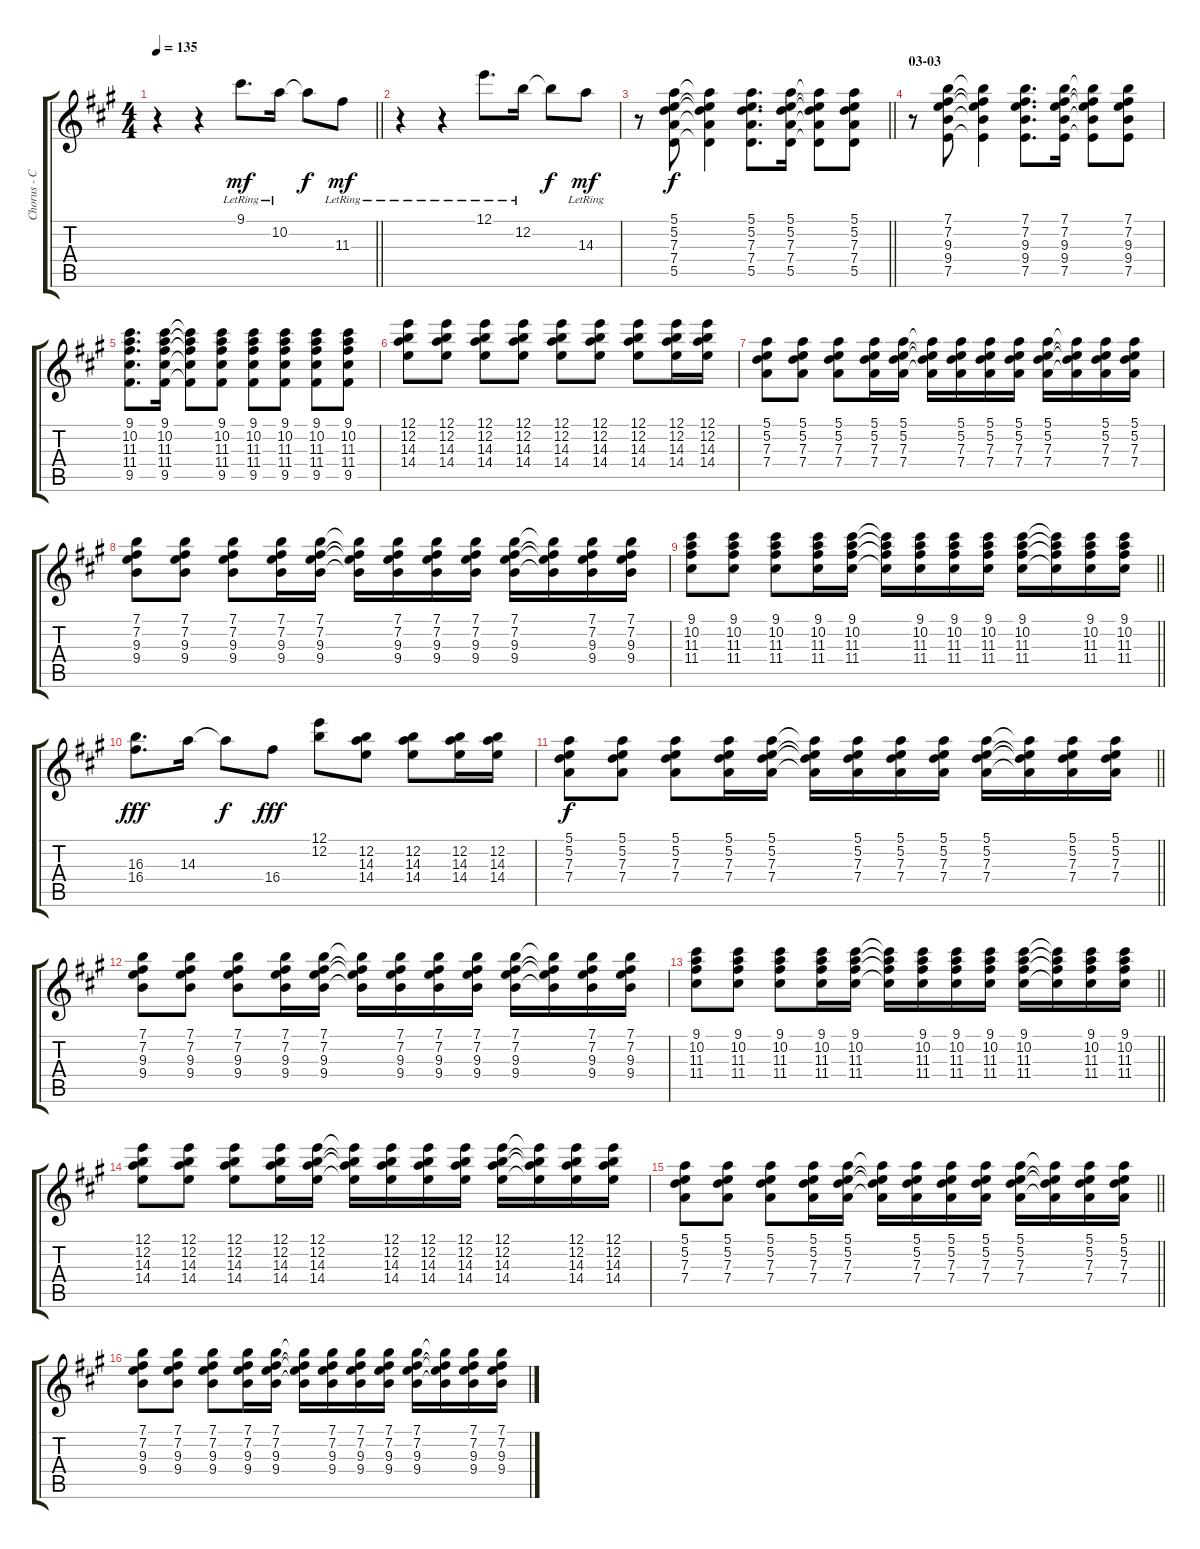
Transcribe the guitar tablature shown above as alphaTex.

\track ("Chorus - Clean" "Chorus - C") {instrument electricbassfinger}
\staff {score tabs}
\tuning (E4 B3 G3 D3 A2 D2) {hide}
\ts (4 4)
\tempo 135
\clef g2
\barLineRight lightlight
\ks a
r.4{dy mf} r.4 9.1{lr}.8{d} 10.2{lr}.16 10.2{t}.8{dy f} 11.3{lr}.8{dy mf} |
r.4 r.4 12.1{lr}.8{d} 12.2{lr}.16 12.2{t}.8{dy f} 14.3{lr}.8{dy mf} |
\barLineRight lightlight
r.8 (5.1 5.2 7.3 7.4 5.5).8{dy f} (5.1{t} 5.2{t} 7.3{t} 7.4{t} 5.5{t}).4 (5.1 5.2 7.3 7.4 5.5).8{d} (5.1 5.2 7.3 7.4 5.5).16 (5.1{t} 5.2{t} 7.3{t} 7.4{t} 5.5{t}).8 (5.1 5.2 7.3 7.4 5.5).8 |
\section ("" "03-03")
r.8 (7.1 7.2 9.3 9.4 7.5).8 (7.1{t} 7.2{t} 9.3{t} 9.4{t} 7.5{t}).4 (7.1 7.2 9.3 9.4 7.5).8{d} (7.1 7.2 9.3 9.4 7.5).16 (7.1{t} 7.2{t} 9.3{t} 9.4{t} 7.5{t}).8 (7.1 7.2 9.3 9.4 7.5).8 |
(9.1 10.2 11.3 11.4 9.5).8{d} (9.1 10.2 11.3 11.4 9.5).16 (9.1{t} 10.2{t} 11.3{t} 11.4{t} 9.5{t}).8 (9.1 10.2 11.3 11.4 9.5).8 (9.1 10.2 11.3 11.4 9.5).8 (9.1 10.2 11.3 11.4 9.5).8 (9.1 10.2 11.3 11.4 9.5).8 (9.1 10.2 11.3 11.4 9.5).8 |
(12.1 12.2 14.3 14.4).8 (12.1 12.2 14.3 14.4).8 (12.1 12.2 14.3 14.4).8 (12.1 12.2 14.3 14.4).8 (12.1 12.2 14.3 14.4).8 (12.1 12.2 14.3 14.4).8 (12.1 12.2 14.3 14.4).8 (12.1 12.2 14.3 14.4).16 (12.1 12.2 14.3 14.4).16 |
(5.1 5.2 7.3 7.4).8 (5.1 5.2 7.3 7.4).8 (5.1 5.2 7.3 7.4).8 (5.1 5.2 7.3 7.4).16 (5.1 5.2 7.3 7.4).16 (5.1{t} 5.2{t} 7.3{t} 7.4{t}).16 (5.1 5.2 7.3 7.4).16 (5.1 5.2 7.3 7.4).16 (5.1 5.2 7.3 7.4).16 (5.1 5.2 7.3 7.4).16 (5.1{t} 5.2{t} 7.3{t} 7.4{t}).16 (5.1 5.2 7.3 7.4).16 (5.1 5.2 7.3 7.4).16 |
(7.1 7.2 9.3 9.4).8 (7.1 7.2 9.3 9.4).8 (7.1 7.2 9.3 9.4).8 (7.1 7.2 9.3 9.4).16 (7.1 7.2 9.3 9.4).16 (7.1{t} 7.2{t} 9.3{t} 9.4{t}).16 (7.1 7.2 9.3 9.4).16 (7.1 7.2 9.3 9.4).16 (7.1 7.2 9.3 9.4).16 (7.1 7.2 9.3 9.4).16 (7.1{t} 7.2{t} 9.3{t} 9.4{t}).16 (7.1 7.2 9.3 9.4).16 (7.1 7.2 9.3 9.4).16 |
\barLineRight lightlight
(9.1 10.2 11.3 11.4).8 (9.1 10.2 11.3 11.4).8 (9.1 10.2 11.3 11.4).8 (9.1 10.2 11.3 11.4).16 (9.1 10.2 11.3 11.4).16 (9.1{t} 10.2{t} 11.3{t} 11.4{t}).16 (9.1 10.2 11.3 11.4).16 (9.1 10.2 11.3 11.4).16 (9.1 10.2 11.3 11.4).16 (9.1 10.2 11.3 11.4).16 (9.1{t} 10.2{t} 11.3{t} 11.4{t}).16 (9.1 10.2 11.3 11.4).16 (9.1 10.2 11.3 11.4).16 |
(16.3 16.4).8{d dy fff} 14.3.16 14.3{t}.8{dy f} 16.4.8{dy fff} (12.1 12.2).8 (12.2 14.3 14.4).8 (12.2 14.3 14.4).8 (12.2 14.3 14.4).16 (12.2 14.3 14.4).16 |
\barLineRight lightlight
(5.1 5.2 7.3 7.4).8{dy f} (5.1 5.2 7.3 7.4).8 (5.1 5.2 7.3 7.4).8 (5.1 5.2 7.3 7.4).16 (5.1 5.2 7.3 7.4).16 (5.1{t} 5.2{t} 7.3{t} 7.4{t}).16 (5.1 5.2 7.3 7.4).16 (5.1 5.2 7.3 7.4).16 (5.1 5.2 7.3 7.4).16 (5.1 5.2 7.3 7.4).16 (5.1{t} 5.2{t} 7.3{t} 7.4{t}).16 (5.1 5.2 7.3 7.4).16 (5.1 5.2 7.3 7.4).16 |
(7.1 7.2 9.3 9.4).8 (7.1 7.2 9.3 9.4).8 (7.1 7.2 9.3 9.4).8 (7.1 7.2 9.3 9.4).16 (7.1 7.2 9.3 9.4).16 (7.1{t} 7.2{t} 9.3{t} 9.4{t}).16 (7.1 7.2 9.3 9.4).16 (7.1 7.2 9.3 9.4).16 (7.1 7.2 9.3 9.4).16 (7.1 7.2 9.3 9.4).16 (7.1{t} 7.2{t} 9.3{t} 9.4{t}).16 (7.1 7.2 9.3 9.4).16 (7.1 7.2 9.3 9.4).16 |
\barLineRight lightlight
(9.1 10.2 11.3 11.4).8 (9.1 10.2 11.3 11.4).8 (9.1 10.2 11.3 11.4).8 (9.1 10.2 11.3 11.4).16 (9.1 10.2 11.3 11.4).16 (9.1{t} 10.2{t} 11.3{t} 11.4{t}).16 (9.1 10.2 11.3 11.4).16 (9.1 10.2 11.3 11.4).16 (9.1 10.2 11.3 11.4).16 (9.1 10.2 11.3 11.4).16 (9.1{t} 10.2{t} 11.3{t} 11.4{t}).16 (9.1 10.2 11.3 11.4).16 (9.1 10.2 11.3 11.4).16 |
(12.1 12.2 14.3 14.4).8 (12.1 12.2 14.3 14.4).8 (12.1 12.2 14.3 14.4).8 (12.1 12.2 14.3 14.4).16 (12.1 12.2 14.3 14.4).16 (12.1{t} 12.2{t} 14.3{t} 14.4{t}).16 (12.1 12.2 14.3 14.4).16 (12.1 12.2 14.3 14.4).16 (12.1 12.2 14.3 14.4).16 (12.1 12.2 14.3 14.4).16 (12.1{t} 12.2{t} 14.3{t} 14.4{t}).16 (12.1 12.2 14.3 14.4).16 (12.1 12.2 14.3 14.4).16 |
\barLineRight lightlight
(5.1 5.2 7.3 7.4).8 (5.1 5.2 7.3 7.4).8 (5.1 5.2 7.3 7.4).8 (5.1 5.2 7.3 7.4).16 (5.1 5.2 7.3 7.4).16 (5.1{t} 5.2{t} 7.3{t} 7.4{t}).16 (5.1 5.2 7.3 7.4).16 (5.1 5.2 7.3 7.4).16 (5.1 5.2 7.3 7.4).16 (5.1 5.2 7.3 7.4).16 (5.1{t} 5.2{t} 7.3{t} 7.4{t}).16 (5.1 5.2 7.3 7.4).16 (5.1 5.2 7.3 7.4).16 |
(7.1 7.2 9.3 9.4).8 (7.1 7.2 9.3 9.4).8 (7.1 7.2 9.3 9.4).8 (7.1 7.2 9.3 9.4).16 (7.1 7.2 9.3 9.4).16 (7.1{t} 7.2{t} 9.3{t} 9.4{t}).16 (7.1 7.2 9.3 9.4).16 (7.1 7.2 9.3 9.4).16 (7.1 7.2 9.3 9.4).16 (7.1 7.2 9.3 9.4).16 (7.1{t} 7.2{t} 9.3{t} 9.4{t}).16 (7.1 7.2 9.3 9.4).16 (7.1 7.2 9.3 9.4).16
